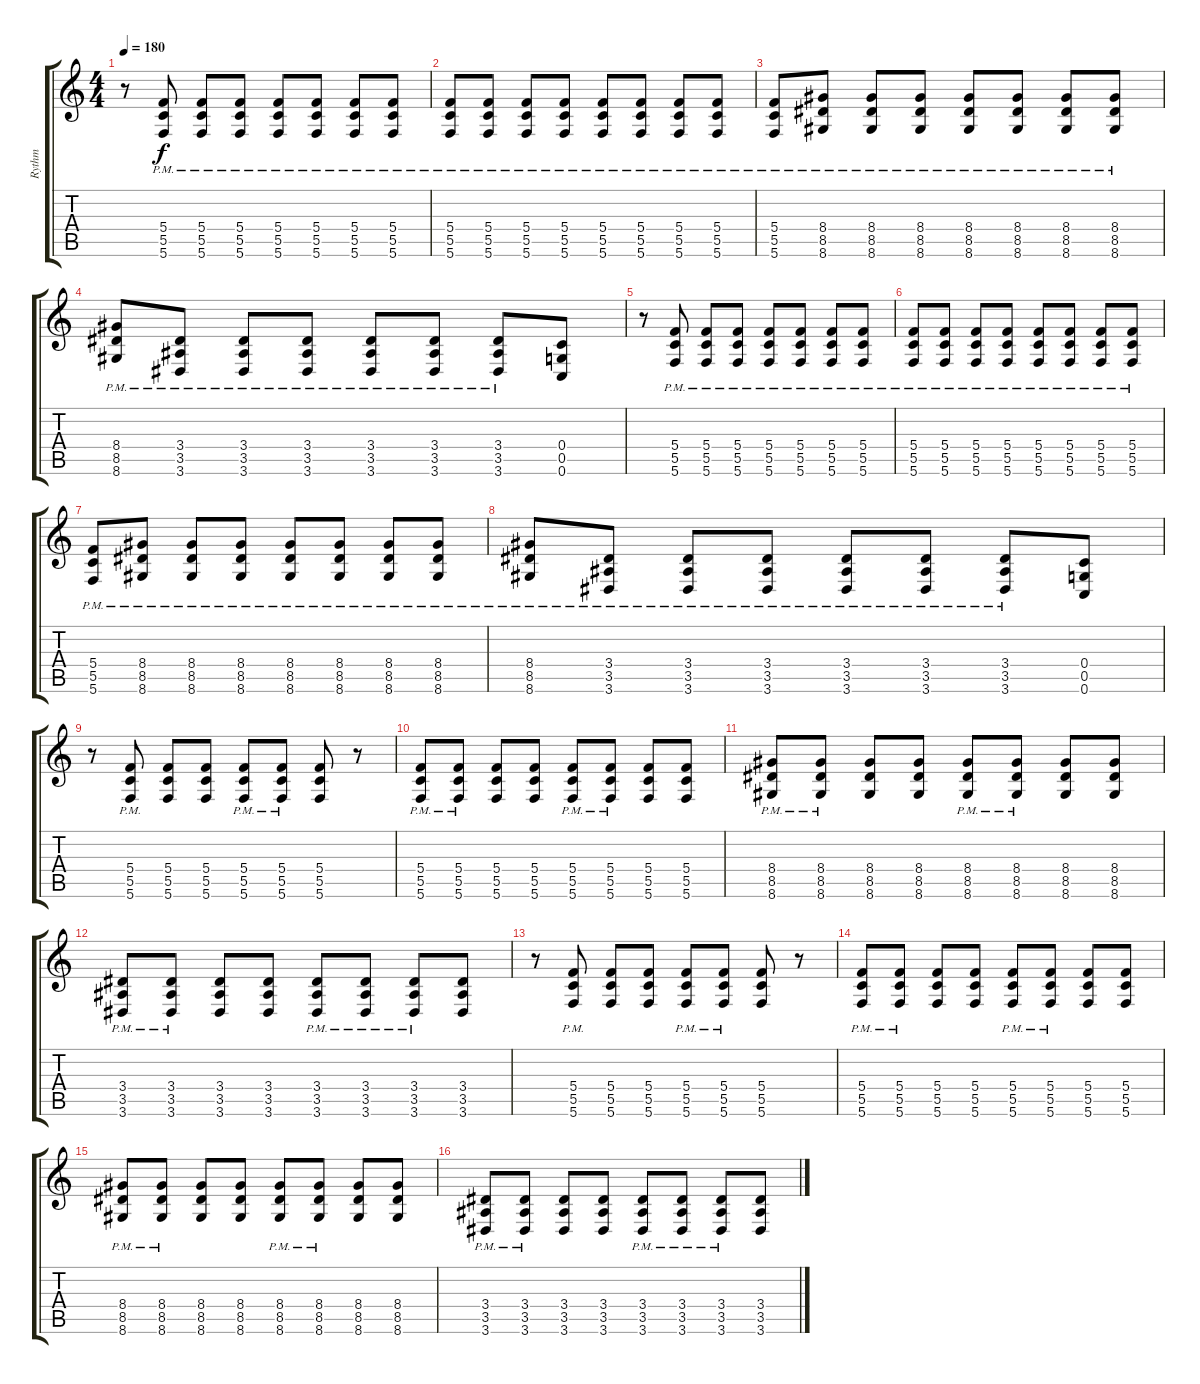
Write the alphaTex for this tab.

\track ("Rythm" "Rythm") {instrument distortionguitar}
\staff {score tabs}
\tuning (D4 A3 F3 C3 G2 C2) {hide}
\ts (4 4)
\tempo 180
\clef g2
\ks c
r.8{dy f} (5.4{pm} 5.5{pm} 5.6{pm}).8 (5.4{pm} 5.5{pm} 5.6{pm}).8 (5.4{pm} 5.5{pm} 5.6{pm}).8 (5.4{pm} 5.5{pm} 5.6{pm}).8 (5.4{pm} 5.5{pm} 5.6{pm}).8 (5.4{pm} 5.5{pm} 5.6{pm}).8 (5.4{pm} 5.5{pm} 5.6{pm}).8 |
(5.4{pm} 5.5{pm} 5.6{pm}).8 (5.4{pm} 5.5{pm} 5.6{pm}).8 (5.4{pm} 5.5{pm} 5.6{pm}).8 (5.4{pm} 5.5{pm} 5.6{pm}).8 (5.4{pm} 5.5{pm} 5.6{pm}).8 (5.4{pm} 5.5{pm} 5.6{pm}).8 (5.4{pm} 5.5{pm} 5.6{pm}).8 (5.4{pm} 5.5{pm} 5.6{pm}).8 |
(5.4{pm} 5.5{pm} 5.6{pm}).8 (8.4{pm} 8.5{pm} 8.6{pm}).8 (8.4{pm} 8.5{pm} 8.6{pm}).8 (8.4{pm} 8.5{pm} 8.6{pm}).8 (8.4{pm} 8.5{pm} 8.6{pm}).8 (8.4{pm} 8.5{pm} 8.6{pm}).8 (8.4{pm} 8.5{pm} 8.6{pm}).8 (8.4{pm} 8.5{pm} 8.6{pm}).8 |
(8.4{pm} 8.5{pm} 8.6{pm}).8 (3.4{pm} 3.5{pm} 3.6{pm}).8 (3.4{pm} 3.5{pm} 3.6{pm}).8 (3.4{pm} 3.5{pm} 3.6{pm}).8 (3.4{pm} 3.5{pm} 3.6{pm}).8 (3.4{pm} 3.5{pm} 3.6{pm}).8 (3.4{pm} 3.5{pm} 3.6{pm}).8 (0.4 0.5 0.6).8 |
r.8 (5.4{pm} 5.5{pm} 5.6{pm}).8 (5.4{pm} 5.5{pm} 5.6{pm}).8 (5.4{pm} 5.5{pm} 5.6{pm}).8 (5.4{pm} 5.5{pm} 5.6{pm}).8 (5.4{pm} 5.5{pm} 5.6{pm}).8 (5.4{pm} 5.5{pm} 5.6{pm}).8 (5.4{pm} 5.5{pm} 5.6{pm}).8 |
(5.4{pm} 5.5{pm} 5.6{pm}).8 (5.4{pm} 5.5{pm} 5.6{pm}).8 (5.4{pm} 5.5{pm} 5.6{pm}).8 (5.4{pm} 5.5{pm} 5.6{pm}).8 (5.4{pm} 5.5{pm} 5.6{pm}).8 (5.4{pm} 5.5{pm} 5.6{pm}).8 (5.4{pm} 5.5{pm} 5.6{pm}).8 (5.4{pm} 5.5{pm} 5.6{pm}).8 |
(5.4{pm} 5.5{pm} 5.6{pm}).8 (8.4{pm} 8.5{pm} 8.6{pm}).8 (8.4{pm} 8.5{pm} 8.6{pm}).8 (8.4{pm} 8.5{pm} 8.6{pm}).8 (8.4{pm} 8.5{pm} 8.6{pm}).8 (8.4{pm} 8.5{pm} 8.6{pm}).8 (8.4{pm} 8.5{pm} 8.6{pm}).8 (8.4{pm} 8.5{pm} 8.6{pm}).8 |
(8.4{pm} 8.5{pm} 8.6{pm}).8 (3.4{pm} 3.5{pm} 3.6{pm}).8 (3.4{pm} 3.5{pm} 3.6{pm}).8 (3.4{pm} 3.5{pm} 3.6{pm}).8 (3.4{pm} 3.5{pm} 3.6{pm}).8 (3.4{pm} 3.5{pm} 3.6{pm}).8 (3.4{pm} 3.5{pm} 3.6{pm}).8 (0.4 0.5 0.6).8 |
r.8 (5.4{pm} 5.5{pm} 5.6{pm}).8 (5.4 5.5 5.6).8 (5.4 5.5 5.6).8 (5.4{pm} 5.5{pm} 5.6{pm}).8 (5.4{pm} 5.5{pm} 5.6{pm}).8 (5.4 5.5 5.6).8 r.8 |
(5.4{pm} 5.5{pm} 5.6{pm}).8 (5.4{pm} 5.5{pm} 5.6{pm}).8 (5.4 5.5 5.6).8 (5.4 5.5 5.6).8 (5.4{pm} 5.5{pm} 5.6{pm}).8 (5.4{pm} 5.5{pm} 5.6{pm}).8 (5.4 5.5 5.6).8 (5.4 5.5 5.6).8 |
(8.4{pm} 8.5{pm} 8.6{pm}).8 (8.4{pm} 8.5{pm} 8.6{pm}).8 (8.4 8.5 8.6).8 (8.4 8.5 8.6).8 (8.4{pm} 8.5{pm} 8.6{pm}).8 (8.4{pm} 8.5{pm} 8.6{pm}).8 (8.4 8.5 8.6).8 (8.4 8.5 8.6).8 |
(3.4{pm} 3.5{pm} 3.6{pm}).8 (3.4{pm} 3.5{pm} 3.6{pm}).8 (3.4 3.5 3.6).8 (3.4 3.5 3.6).8 (3.4{pm} 3.5{pm} 3.6{pm}).8 (3.4{pm} 3.5{pm} 3.6{pm}).8 (3.4{pm} 3.5{pm} 3.6{pm}).8 (3.4 3.5 3.6).8 |
r.8 (5.4{pm} 5.5{pm} 5.6{pm}).8 (5.4 5.5 5.6).8 (5.4 5.5 5.6).8 (5.4{pm} 5.5{pm} 5.6{pm}).8 (5.4{pm} 5.5{pm} 5.6{pm}).8 (5.4 5.5 5.6).8 r.8 |
(5.4{pm} 5.5{pm} 5.6{pm}).8 (5.4{pm} 5.5{pm} 5.6{pm}).8 (5.4 5.5 5.6).8 (5.4 5.5 5.6).8 (5.4{pm} 5.5{pm} 5.6{pm}).8 (5.4{pm} 5.5{pm} 5.6{pm}).8 (5.4 5.5 5.6).8 (5.4 5.5 5.6).8 |
(8.4{pm} 8.5{pm} 8.6{pm}).8 (8.4{pm} 8.5{pm} 8.6{pm}).8 (8.4 8.5 8.6).8 (8.4 8.5 8.6).8 (8.4{pm} 8.5{pm} 8.6{pm}).8 (8.4{pm} 8.5{pm} 8.6{pm}).8 (8.4 8.5 8.6).8 (8.4 8.5 8.6).8 |
(3.4{pm} 3.5{pm} 3.6{pm}).8 (3.4{pm} 3.5{pm} 3.6{pm}).8 (3.4 3.5 3.6).8 (3.4 3.5 3.6).8 (3.4{pm} 3.5{pm} 3.6{pm}).8 (3.4{pm} 3.5{pm} 3.6{pm}).8 (3.4{pm} 3.5{pm} 3.6{pm}).8 (3.4 3.5 3.6).8
